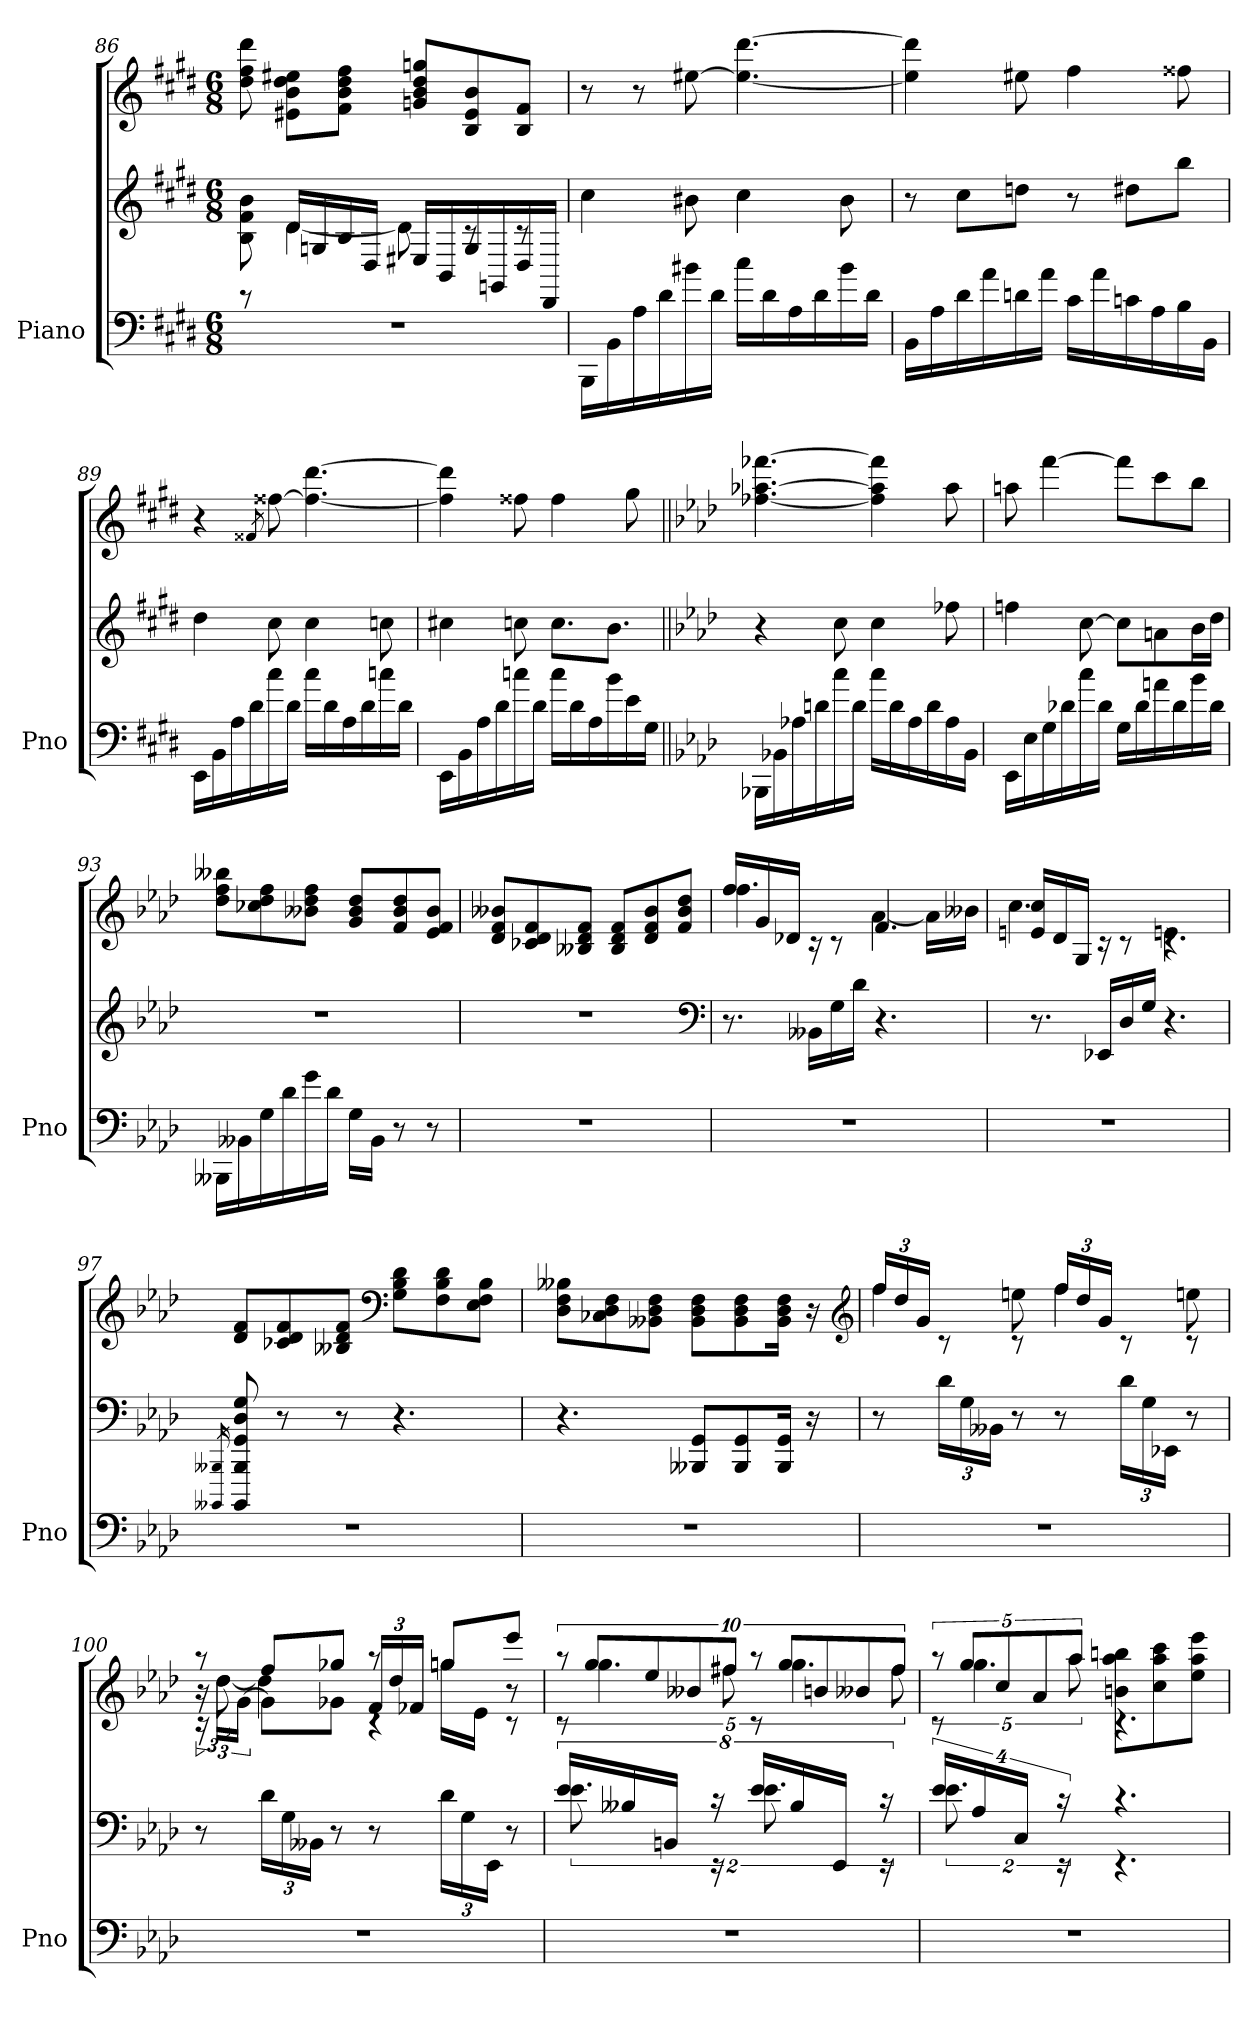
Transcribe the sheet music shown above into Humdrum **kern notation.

**kern	**kern	**kern
*part1	*part1	*part1
*staff3	*staff2	*staff1
*I"Piano	*	*
*I'Pno	*	*
*clefF4	*clefG2	*clefG2
*k[f#c#g#d#]	*k[f#c#g#d#]	*k[f#c#g#d#]
*M6/8	*M6/8	*M6/8
=86	=86	=86
*	*^	*
2.r	8rEE	8B 8f# 8b	8dd# 8ff# 8ddd#
.	16d#LL	[4d#	8e#X 8b 8dd# 8ee#XL
.	16Gn	.	.
.	16B	.	8f# 8b 8dd# 8ff#J
.	16D#JJ	.	.
.	16E#XLL	8d#]	8gn 8b 8dd# 8ggnL
.	16BB	.	.
.	16G	8rc	8B 8e# 8b
.	16GGn	.	.
.	16D#	8rc	8B 8f#J
.	16DD#JJ	.	.
*	*v	*v	*
=87	=87	=87
16BBBLL	4cc#	8r
16BB	.	.
16A	.	8r
16d#	.	.
16b#X	8b#X	[8ee#X
16d#JJ	.	.
16cc#LL	4cc#	4.ee#_ [4.ddd#
16d#	.	.
16A	.	.
16d#	.	.
16b#	8b#	.
16d#JJ	.	.
=88	=88	=88
16BBLL	8r	4ee#] 4ddd#]
16A	.	.
16d#	8cc#L	.
16a	.	.
16dn	8ddnJ	8ee#X
16aJJ	.	.
16c#LL	8r	4ff#
16a	.	.
16cn	8dd#XL	.
16A	.	.
16B	8bbJ	8ff##X
16BBJJ	.	.
=89	=89	=89
16EELL	4dd#	4r
16BB	.	.
16A	.	.
16d#	.	.
.	.	8qf##X/
16cc#	8cc#	[8ff##X
16d#JJ	.	.
16cc#LL	4cc#	4.ff##_ [4.ddd#
16d#	.	.
16A	.	.
16d#	.	.
16ccn	8ccn	.
16d#JJ	.	.
=90	=90	=90
16EELL	4cc#X	4ff##] 4ddd#]
16BB	.	.
16A	.	.
16d#	.	.
16ccn	8ccn	8ff##X
16d#JJ	.	.
16ccLL	8.ccL	4ff##
16d#	.	.
16A	.	.
16b	8.bJ	.
16e	.	8gg#
16G#JJ	.	.
=91||	=91||	=91||
*k[b-e-a-d-]	*k[b-e-a-d-]	*k[b-e-a-d-]
16BBB-XLL	4r	[4.ff-X [4.aa-X [4.fff-X
16BB-X	.	.
16A-X	.	.
16dn	.	.
16cc	8cc	.
16dJJ	.	.
16ccLL	4cc	4ff-] 4aa-] 4fff-]
16d	.	.
16A-	.	.
16d	.	.
16A-	8ff-X	8aa-
16BB-JJ	.	.
=92	=92	=92
16EE-LL	4ffn	8aan
16E-	.	.
16G	.	[4fff
16d-X	.	.
16cc	[8cc	.
16d-JJ	.	.
16GLL	8ccL]	8fffL]
16d-	.	.
16an	8an	8ccc
16d-	.	.
16b-	16b-L	8bb-J
16d-JJ	16dd-JJ	.
=93	=93	=93
16BBB--XLL	2.r	8dd- 8ff 8bb--XL
16BB--X	.	.
16G	.	8cc-X 8dd- 8ff
16d-	.	.
16g	.	8b--X 8dd- 8ffJ
16d-JJ	.	.
16GLL	.	8g 8b-- 8dd-L
16BB--JJ	.	.
8r	.	8f 8b-- 8dd-
8r	.	8e- 8f 8b--J
=94	=94	=94
2.r	2.r	8d- 8f 8b--XL
.	.	8c-X 8d- 8f
.	.	8B--X 8d- 8fJ
.	.	8B-- 8d- 8fL
.	.	8d- 8f 8b--
.	.	8f 8b-- 8dd-J
*	*clefF4	*
=95	=95	=95
*	*	*^
2.r	8.r	16ffLL	4.ff
.	.	16g	.
.	.	16d-XJJ	.
.	16BB--XLL	16rc	.
.	16G	8rc	.
.	16d-JJ	.	.
.	4.r	4.f	[4a-
.	.	.	16a-LL]
.	.	.	16b--XJJ
=96	=96	=96	=96
2.r	8.r	16en 16ccLL	4.cc
.	.	16d-	.
.	.	16GJJ	.
.	16EE-XLL	16rc	.
.	16D-	8rc	.
.	16GJJ	.	.
.	4.r	4.rc	4.en
*	*	*v	*v
=97	=97	=97
.	16qBBBB--X/ 16qBBB--X/	.
2.r	8BBBB--] 8BBB--] 8GG 8D- 8G	8d- 8fL
.	8r	8c-X 8d- 8f
.	8r	8B--X 8d- 8fJ
*	*	*clefF4
.	4.r	8G 8B-- 8d-L
.	.	8F 8B-- 8d-
.	.	8E- 8F 8B--J
=98	=98	=98
2.r	4.r	8D- 8F 8B--XL
.	.	8C-X 8D- 8F
.	.	8BB--X 8D- 8FJ
.	8BBB--X 8GGL	8BB-- 8D- 8FL
.	8BBB-- 8GG	8BB-- 8D- 8F
.	16BBB-- 16GGJk	16BB-- 16D- 16FJk
.	16r	16r
*	*	*clefG2
=99	=99	=99
*	*	*^
2.r	8r	24ffLL	4ff
.	.	24dd-	.
.	.	24gJJ	.
.	24d-LL	8rc	.
.	24G	.	.
.	24BB--XJJ	.	.
.	8r	8rc	8een
.	8r	24ffLL	4ff
.	.	24dd-	.
.	.	24gJJ	.
.	24d-LL	8rc	.
.	24G	.	.
.	24EE-XJJ	.	.
.	8r	8rc	8een
=100	=100	=100	=100
*	*	*	*^
2.r	8r	24r	24rc	8raa
.	.	24dd-\LL	[12dd-	.
.	.	[24g\JJ	.	.
.	24d-LL	8g\L]	4dd-]	8ffL
.	24G	.	.	.
.	24BB--XJJ	.	.	.
.	8r	8g-X\J	.	8gg-XJ
.	8r	24f/LL	4rc	8raa
.	.	24dd-/	.	.
.	.	24f-X/JJ	.	.
.	24d-LL	16ggn\LL	.	8ggnL
.	24G	.	.	.
.	.	16e-\JJ	.	.
.	24EE-JJ	.	.	.
.	8r	8r	8rc	8eee-J
*	*	*	*v	*v
=101	=101	=101	=101
*	*^	*	*
2.r	32%3e-LL	16%3.e-	40%3rc	40%3raa
.	.	.	40%3ggL	20%3.gg
.	32%3B--X	.	.	.
.	.	.	40%3ee-	.
.	32%3BBnJJ	.	.	.
.	.	.	40%3b--X	.
.	32%3rEE	32%3rc	.	.
.	.	.	40%3ff#XJ	40%3ff#X
.	32%3e-LL	16%3.e-	40%3rc	40%3raa
.	.	.	40%3ggL	20%3.gg
.	32%3B--	.	.	.
.	.	.	40%3bn	.
.	32%3EE-JJ	.	.	.
.	.	.	40%3b--X	.
.	32%3rEE	32%3rc	.	.
.	.	.	40%3ff#J	40%3ff#
=102	=102	=102	=102	=102
2.r	32%3e-LL	16%3.e-	40%3rc	40%3raa
.	.	.	40%3ggL	20%3.gg
.	32%3A-	.	.	.
.	.	.	40%3cc	.
.	32%3CJJ	.	.	.
.	.	.	40%3a-	.
.	32%3rEE	32%3rc	.	.
.	.	.	40%3aa-J	40%3aa-
.	4.rEE	4.rc	4.rc	8bn 8aa- 8bbnL
.	.	.	.	8cc 8aa- 8ccc
.	.	.	.	8ee- 8aa- 8eee-J
*	*v	*v	*	*
*	*	*v	*v
=	=	=
*-	*-	*-
